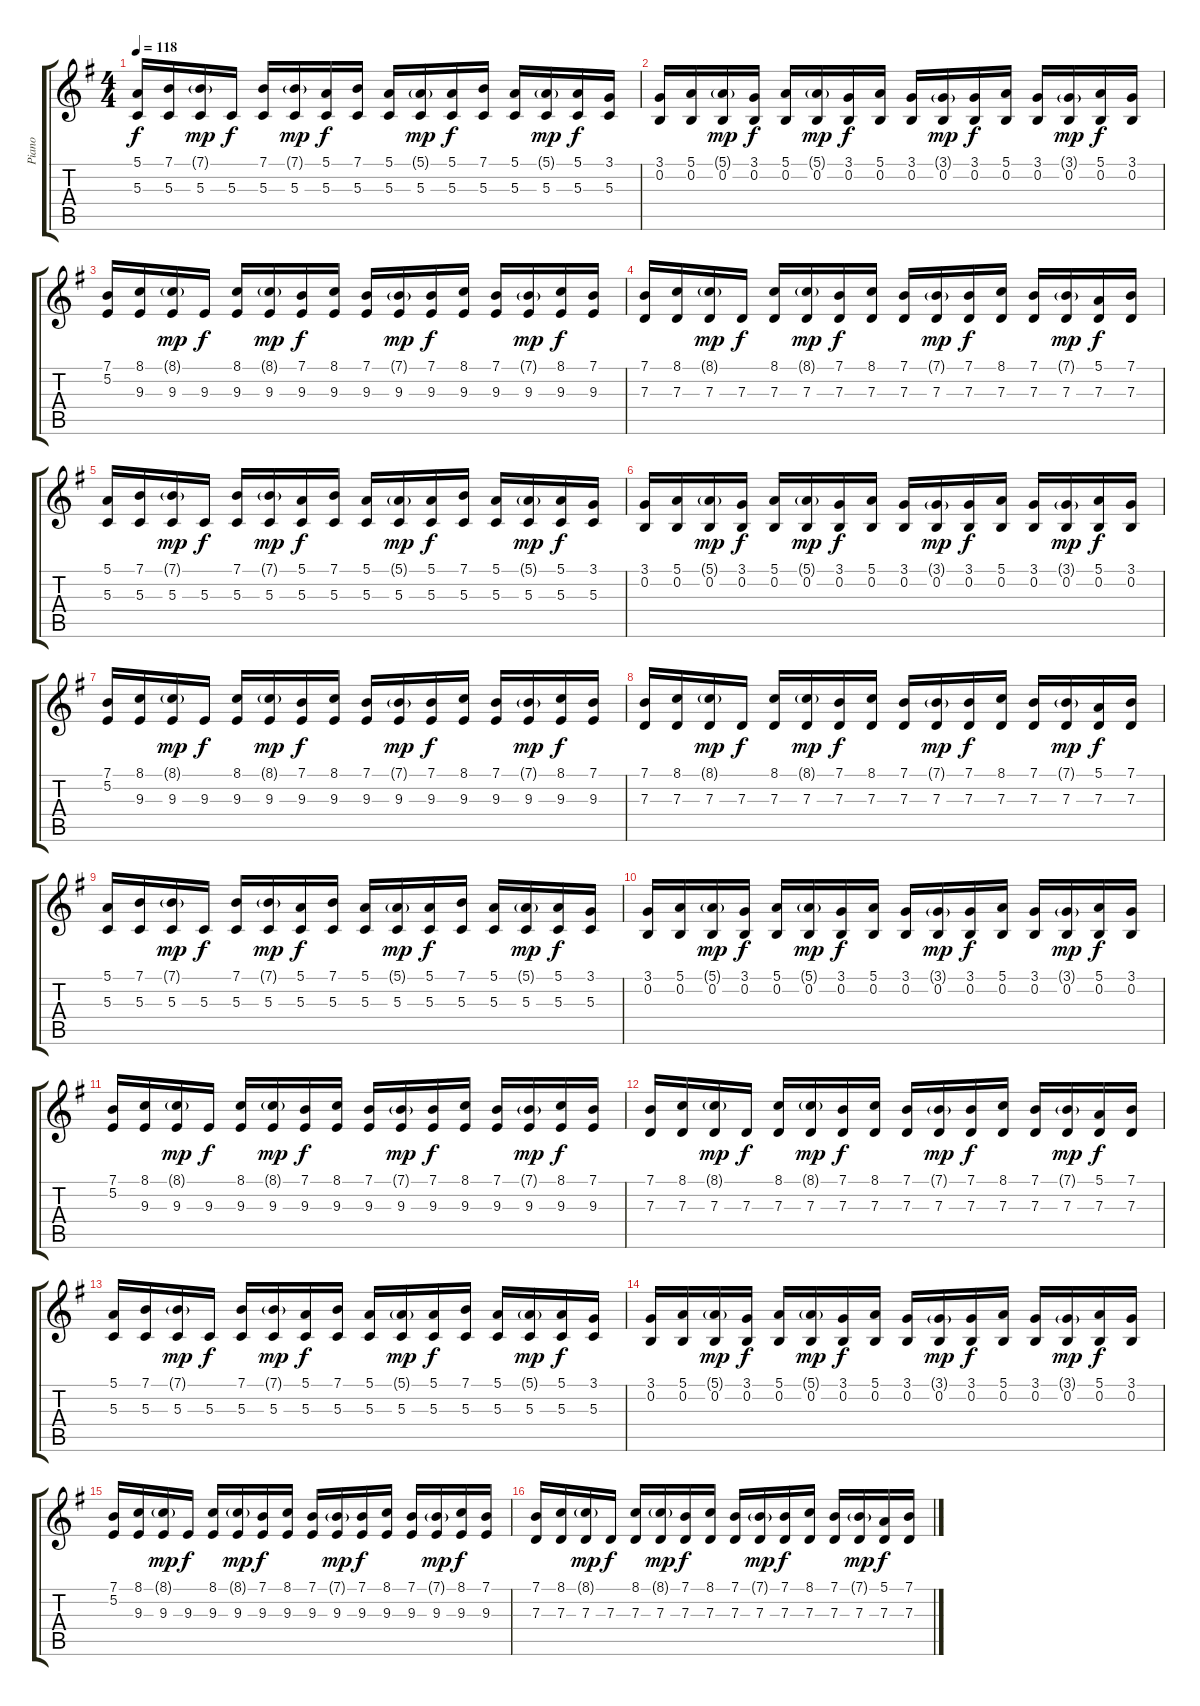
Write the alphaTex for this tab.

\track ("Piano" "Piano") {instrument brightacousticpiano}
\staff {score tabs}
\tuning (E4 B3 G3 D3 A2 E2) {hide}
\ts (4 4)
\tempo 118
\clef g2
\ks eminor
(5.1 5.3).16{dy f} (7.1 5.3).16 (7.1{g} 5.3).16{dy mp} 5.3.16{dy f} (7.1 5.3).16 (7.1{g} 5.3).16{dy mp} (5.1 5.3).16{dy f} (7.1 5.3).16 (5.1 5.3).16 (5.1{g} 5.3).16{dy mp} (5.1 5.3).16{dy f} (7.1 5.3).16 (5.1 5.3).16 (5.1{g} 5.3).16{dy mp} (5.1 5.3).16{dy f} (3.1 5.3).16 |
(3.1 0.2).16 (5.1 0.2).16 (5.1{g} 0.2).16{dy mp} (3.1 0.2).16{dy f} (5.1 0.2).16 (5.1{g} 0.2).16{dy mp} (3.1 0.2).16{dy f} (5.1 0.2).16 (3.1 0.2).16 (3.1{g} 0.2).16{dy mp} (3.1 0.2).16{dy f} (5.1 0.2).16 (3.1 0.2).16 (3.1{g} 0.2).16{dy mp} (5.1 0.2).16{dy f} (3.1 0.2).16 |
(7.1 5.2).16 (8.1 9.3).16 (8.1{g} 9.3).16{dy mp} 9.3.16{dy f} (8.1 9.3).16 (8.1{g} 9.3).16{dy mp} (7.1 9.3).16{dy f} (8.1 9.3).16 (7.1 9.3).16 (7.1{g} 9.3).16{dy mp} (7.1 9.3).16{dy f} (8.1 9.3).16 (7.1 9.3).16 (7.1{g} 9.3).16{dy mp} (8.1 9.3).16{dy f} (7.1 9.3).16 |
(7.1 7.3).16 (8.1 7.3).16 (8.1{g} 7.3).16{dy mp} 7.3.16{dy f} (8.1 7.3).16 (8.1{g} 7.3).16{dy mp} (7.1 7.3).16{dy f} (8.1 7.3).16 (7.1 7.3).16 (7.1{g} 7.3).16{dy mp} (7.1 7.3).16{dy f} (8.1 7.3).16 (7.1 7.3).16 (7.1{g} 7.3).16{dy mp} (5.1 7.3).16{dy f} (7.1 7.3).16 |
(5.1 5.3).16 (7.1 5.3).16 (7.1{g} 5.3).16{dy mp} 5.3.16{dy f} (7.1 5.3).16 (7.1{g} 5.3).16{dy mp} (5.1 5.3).16{dy f} (7.1 5.3).16 (5.1 5.3).16 (5.1{g} 5.3).16{dy mp} (5.1 5.3).16{dy f} (7.1 5.3).16 (5.1 5.3).16 (5.1{g} 5.3).16{dy mp} (5.1 5.3).16{dy f} (3.1 5.3).16 |
(3.1 0.2).16 (5.1 0.2).16 (5.1{g} 0.2).16{dy mp} (3.1 0.2).16{dy f} (5.1 0.2).16 (5.1{g} 0.2).16{dy mp} (3.1 0.2).16{dy f} (5.1 0.2).16 (3.1 0.2).16 (3.1{g} 0.2).16{dy mp} (3.1 0.2).16{dy f} (5.1 0.2).16 (3.1 0.2).16 (3.1{g} 0.2).16{dy mp} (5.1 0.2).16{dy f} (3.1 0.2).16 |
(7.1 5.2).16 (8.1 9.3).16 (8.1{g} 9.3).16{dy mp} 9.3.16{dy f} (8.1 9.3).16 (8.1{g} 9.3).16{dy mp} (7.1 9.3).16{dy f} (8.1 9.3).16 (7.1 9.3).16 (7.1{g} 9.3).16{dy mp} (7.1 9.3).16{dy f} (8.1 9.3).16 (7.1 9.3).16 (7.1{g} 9.3).16{dy mp} (8.1 9.3).16{dy f} (7.1 9.3).16 |
(7.1 7.3).16 (8.1 7.3).16 (8.1{g} 7.3).16{dy mp} 7.3.16{dy f} (8.1 7.3).16 (8.1{g} 7.3).16{dy mp} (7.1 7.3).16{dy f} (8.1 7.3).16 (7.1 7.3).16 (7.1{g} 7.3).16{dy mp} (7.1 7.3).16{dy f} (8.1 7.3).16 (7.1 7.3).16 (7.1{g} 7.3).16{dy mp} (5.1 7.3).16{dy f} (7.1 7.3).16 |
(5.1 5.3).16 (7.1 5.3).16 (7.1{g} 5.3).16{dy mp} 5.3.16{dy f} (7.1 5.3).16 (7.1{g} 5.3).16{dy mp} (5.1 5.3).16{dy f} (7.1 5.3).16 (5.1 5.3).16 (5.1{g} 5.3).16{dy mp} (5.1 5.3).16{dy f} (7.1 5.3).16 (5.1 5.3).16 (5.1{g} 5.3).16{dy mp} (5.1 5.3).16{dy f} (3.1 5.3).16 |
(3.1 0.2).16 (5.1 0.2).16 (5.1{g} 0.2).16{dy mp} (3.1 0.2).16{dy f} (5.1 0.2).16 (5.1{g} 0.2).16{dy mp} (3.1 0.2).16{dy f} (5.1 0.2).16 (3.1 0.2).16 (3.1{g} 0.2).16{dy mp} (3.1 0.2).16{dy f} (5.1 0.2).16 (3.1 0.2).16 (3.1{g} 0.2).16{dy mp} (5.1 0.2).16{dy f} (3.1 0.2).16 |
(7.1 5.2).16 (8.1 9.3).16 (8.1{g} 9.3).16{dy mp} 9.3.16{dy f} (8.1 9.3).16 (8.1{g} 9.3).16{dy mp} (7.1 9.3).16{dy f} (8.1 9.3).16 (7.1 9.3).16 (7.1{g} 9.3).16{dy mp} (7.1 9.3).16{dy f} (8.1 9.3).16 (7.1 9.3).16 (7.1{g} 9.3).16{dy mp} (8.1 9.3).16{dy f} (7.1 9.3).16 |
(7.1 7.3).16 (8.1 7.3).16 (8.1{g} 7.3).16{dy mp} 7.3.16{dy f} (8.1 7.3).16 (8.1{g} 7.3).16{dy mp} (7.1 7.3).16{dy f} (8.1 7.3).16 (7.1 7.3).16 (7.1{g} 7.3).16{dy mp} (7.1 7.3).16{dy f} (8.1 7.3).16 (7.1 7.3).16 (7.1{g} 7.3).16{dy mp} (5.1 7.3).16{dy f} (7.1 7.3).16 |
(5.1 5.3).16 (7.1 5.3).16 (7.1{g} 5.3).16{dy mp} 5.3.16{dy f} (7.1 5.3).16 (7.1{g} 5.3).16{dy mp} (5.1 5.3).16{dy f} (7.1 5.3).16 (5.1 5.3).16 (5.1{g} 5.3).16{dy mp} (5.1 5.3).16{dy f} (7.1 5.3).16 (5.1 5.3).16 (5.1{g} 5.3).16{dy mp} (5.1 5.3).16{dy f} (3.1 5.3).16 |
(3.1 0.2).16 (5.1 0.2).16 (5.1{g} 0.2).16{dy mp} (3.1 0.2).16{dy f} (5.1 0.2).16 (5.1{g} 0.2).16{dy mp} (3.1 0.2).16{dy f} (5.1 0.2).16 (3.1 0.2).16 (3.1{g} 0.2).16{dy mp} (3.1 0.2).16{dy f} (5.1 0.2).16 (3.1 0.2).16 (3.1{g} 0.2).16{dy mp} (5.1 0.2).16{dy f} (3.1 0.2).16 |
(7.1 5.2).16 (8.1 9.3).16 (8.1{g} 9.3).16{dy mp} 9.3.16{dy f} (8.1 9.3).16 (8.1{g} 9.3).16{dy mp} (7.1 9.3).16{dy f} (8.1 9.3).16 (7.1 9.3).16 (7.1{g} 9.3).16{dy mp} (7.1 9.3).16{dy f} (8.1 9.3).16 (7.1 9.3).16 (7.1{g} 9.3).16{dy mp} (8.1 9.3).16{dy f} (7.1 9.3).16 |
(7.1 7.3).16 (8.1 7.3).16 (8.1{g} 7.3).16{dy mp} 7.3.16{dy f} (8.1 7.3).16 (8.1{g} 7.3).16{dy mp} (7.1 7.3).16{dy f} (8.1 7.3).16 (7.1 7.3).16 (7.1{g} 7.3).16{dy mp} (7.1 7.3).16{dy f} (8.1 7.3).16 (7.1 7.3).16 (7.1{g} 7.3).16{dy mp} (5.1 7.3).16{dy f} (7.1 7.3).16
